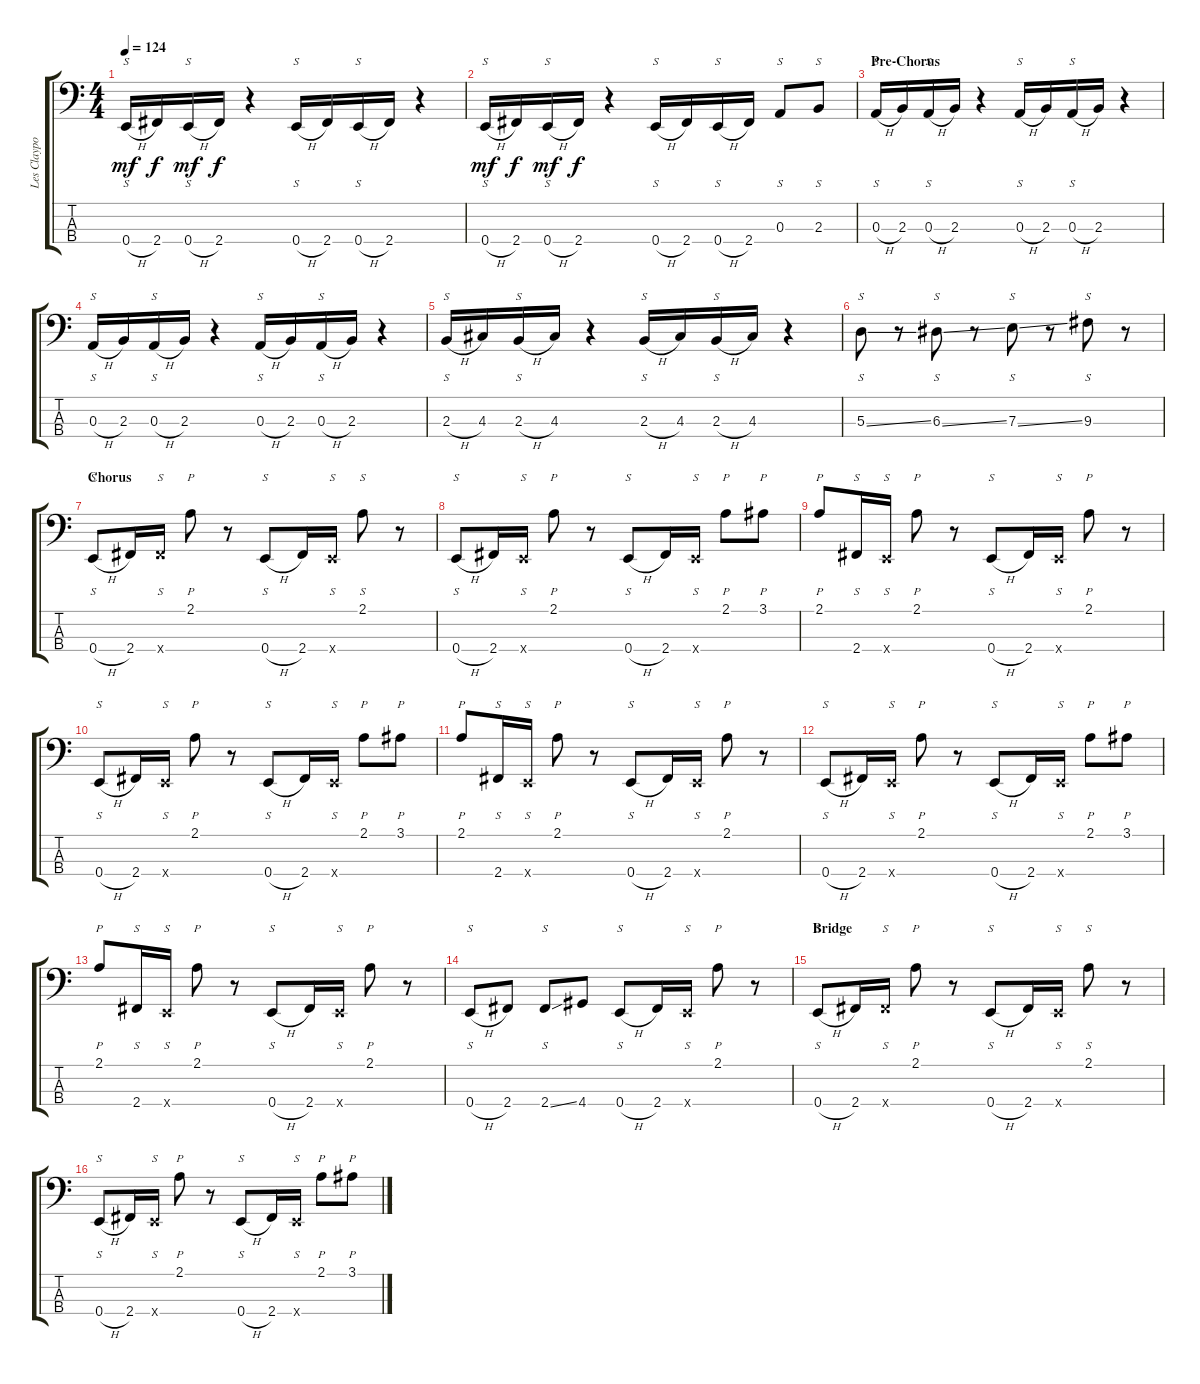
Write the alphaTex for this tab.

\track ("Les Claypool / Bass" "Les Claypo") {instrument slapbass2}
\staff {score tabs}
\tuning (G2 D2 A1 E1) {hide}
\ts (4 4)
\tempo 124
\clef f4
\ks c
0.4{h}.16{s dy mf} 2.4.16{dy f} 0.4{h}.16{s dy mf} 2.4.16{dy f} r.4 0.4{h}.16{s} 2.4.16 0.4{h}.16{s} 2.4.16 r.4 |
0.4{h}.16{s dy mf} 2.4.16{dy f} 0.4{h}.16{s dy mf} 2.4.16{dy f} r.4 0.4{h}.16{s} 2.4.16 0.4{h}.16{s} 2.4.16 0.3.8{s} 2.3.8{s} |
\section ("" "Pre-Chorus")
0.3{h}.16{s} 2.3.16 0.3{h}.16{s} 2.3.16 r.4 0.3{h}.16{s} 2.3.16 0.3{h}.16{s} 2.3.16 r.4 |
0.3{h}.16{s} 2.3.16 0.3{h}.16{s} 2.3.16 r.4 0.3{h}.16{s} 2.3.16 0.3{h}.16{s} 2.3.16 r.4 |
2.3{h}.16{s} 4.3.16 2.3{h}.16{s} 4.3.16 r.4 2.3{h}.16{s} 4.3.16 2.3{h}.16{s} 4.3.16 r.4 |
5.3{ss}.8{s} r.8 6.3{ss}.8{s} r.8 7.3{ss}.8{s} r.8 9.3.8{s} r.8 |
\section ("" "Chorus")
0.4{h}.8{s} 2.4.16 2.4{x}.16{s} 2.1.8{p} r.8 0.4{h}.8{s} 2.4.16 0.4{x}.16{s} 2.1.8{s} r.8 |
0.4{h}.8{s} 2.4.16 0.4{x}.16{s} 2.1.8{p} r.8 0.4{h}.8{s} 2.4.16 0.4{x}.16{s} 2.1.8{p} 3.1.8{p} |
2.1.8{p} 2.4.16{s} 0.4{x}.16{s} 2.1.8{p} r.8 0.4{h}.8{s} 2.4.16 0.4{x}.16{s} 2.1.8{p} r.8 |
0.4{h}.8{s} 2.4.16 0.4{x}.16{s} 2.1.8{p} r.8 0.4{h}.8{s} 2.4.16 0.4{x}.16{s} 2.1.8{p} 3.1.8{p} |
2.1.8{p} 2.4.16{s} 0.4{x}.16{s} 2.1.8{p} r.8 0.4{h}.8{s} 2.4.16 0.4{x}.16{s} 2.1.8{p} r.8 |
0.4{h}.8{s} 2.4.16 0.4{x}.16{s} 2.1.8{p} r.8 0.4{h}.8{s} 2.4.16 0.4{x}.16{s} 2.1.8{p} 3.1.8{p} |
2.1.8{p} 2.4.16{s} 0.4{x}.16{s} 2.1.8{p} r.8 0.4{h}.8{s} 2.4.16 0.4{x}.16{s} 2.1.8{p} r.8 |
0.4{h}.8{s} 2.4.8 2.4{ss}.8{s} 4.4.8 0.4{h}.8{s} 2.4.16 0.4{x}.16{s} 2.1.8{p} r.8 |
\section ("" "Bridge")
0.4{h}.8{s} 2.4.16 2.4{x}.16{s} 2.1.8{p} r.8 0.4{h}.8{s} 2.4.16 0.4{x}.16{s} 2.1.8{s} r.8 |
0.4{h}.8{s} 2.4.16 0.4{x}.16{s} 2.1.8{p} r.8 0.4{h}.8{s} 2.4.16 0.4{x}.16{s} 2.1.8{p} 3.1.8{p}
